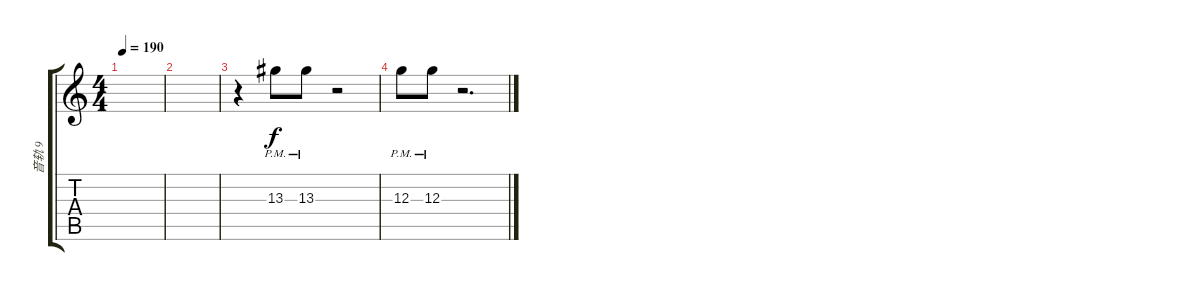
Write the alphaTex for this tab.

\track ("音轨 9" "音轨 9") {instrument overdrivenguitar}
\staff {score tabs}
\tuning (E4 B3 G3 D3 A2 E2) {hide}
\ts (4 4)
\tempo 190
\clef g2
\ks c
|
|
r.4 13.3{pm}.8 13.3{pm}.8 r.2 |
12.3{pm}.8 12.3{pm}.8 r.2{d}
